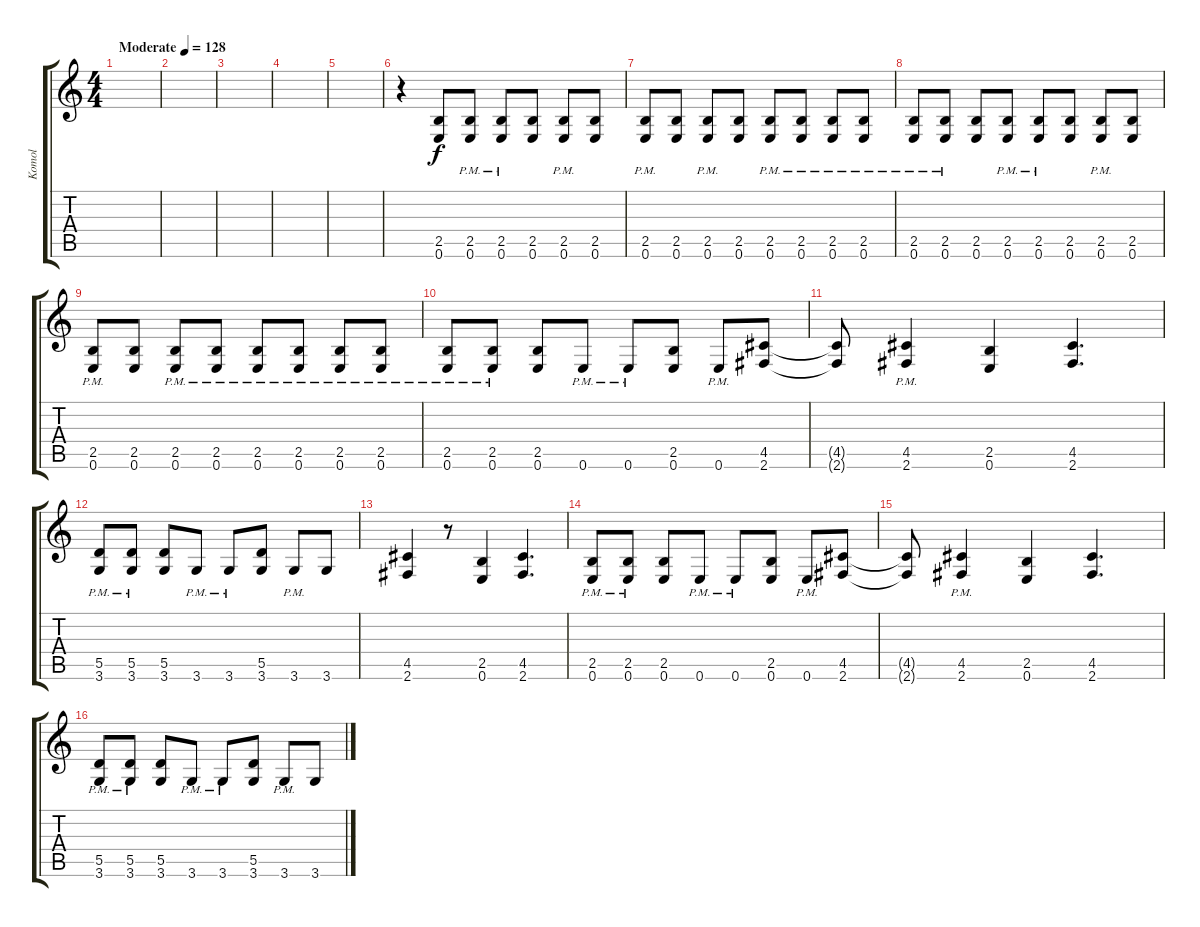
\track ("Komol" "Komol") {instrument distortionguitar}
\staff {score tabs}
\tuning (E4 B3 G3 D3 A2 E2) {hide}
\ts (4 4)
\tempo (128 "Moderate")
\clef g2
\ks c
|
|
|
|
|
r.4 (2.5 0.6).8 (2.5{pm} 0.6{pm}).8 (2.5{pm} 0.6{pm}).8 (2.5 0.6).8 (2.5{pm} 0.6{pm}).8 (2.5 0.6).8 |
(2.5{pm} 0.6{pm}).8 (2.5 0.6).8 (2.5{pm} 0.6{pm}).8 (2.5 0.6).8 (2.5{pm} 0.6{pm}).8 (2.5{pm} 0.6{pm}).8 (2.5{pm} 0.6{pm}).8 (2.5{pm} 0.6{pm}).8 |
(2.5{pm} 0.6{pm}).8 (2.5{pm} 0.6{pm}).8 (2.5 0.6).8 (2.5{pm} 0.6{pm}).8 (2.5{pm} 0.6{pm}).8 (2.5 0.6).8 (2.5{pm} 0.6{pm}).8 (2.5 0.6).8 |
(2.5{pm} 0.6{pm}).8 (2.5 0.6).8 (2.5{pm} 0.6{pm}).8 (2.5{pm} 0.6{pm}).8 (2.5{pm} 0.6{pm}).8 (2.5{pm} 0.6{pm}).8 (2.5{pm} 0.6{pm}).8 (2.5{pm} 0.6{pm}).8 |
(2.5{pm} 0.6{pm}).8 (2.5{pm} 0.6{pm}).8 (2.5 0.6).8 0.6{pm}.8 0.6{pm}.8 (2.5 0.6).8 0.6{pm}.8 (4.5 2.6).8 |
(4.5{t} 2.6{t}).8 (4.5{pm} 2.6{pm}).4 (2.5 0.6).4 (4.5 2.6).4{d} |
(5.5{pm} 3.6{pm}).8 (5.5{pm} 3.6{pm}).8 (5.5 3.6).8 3.6{pm}.8 3.6{pm}.8 (5.5 3.6).8 3.6{pm}.8 3.6.8 |
(4.5 2.6).4 r.8 (2.5 0.6).4 (4.5 2.6).4{d} |
(2.5{pm} 0.6{pm}).8 (2.5{pm} 0.6{pm}).8 (2.5 0.6).8 0.6{pm}.8 0.6{pm}.8 (2.5 0.6).8 0.6{pm}.8 (4.5 2.6).8 |
(4.5{t} 2.6{t}).8 (4.5{pm} 2.6{pm}).4 (2.5 0.6).4 (4.5 2.6).4{d} |
(5.5{pm} 3.6{pm}).8 (5.5{pm} 3.6{pm}).8 (5.5 3.6).8 3.6{pm}.8 3.6{pm}.8 (5.5 3.6).8 3.6{pm}.8 3.6.8
